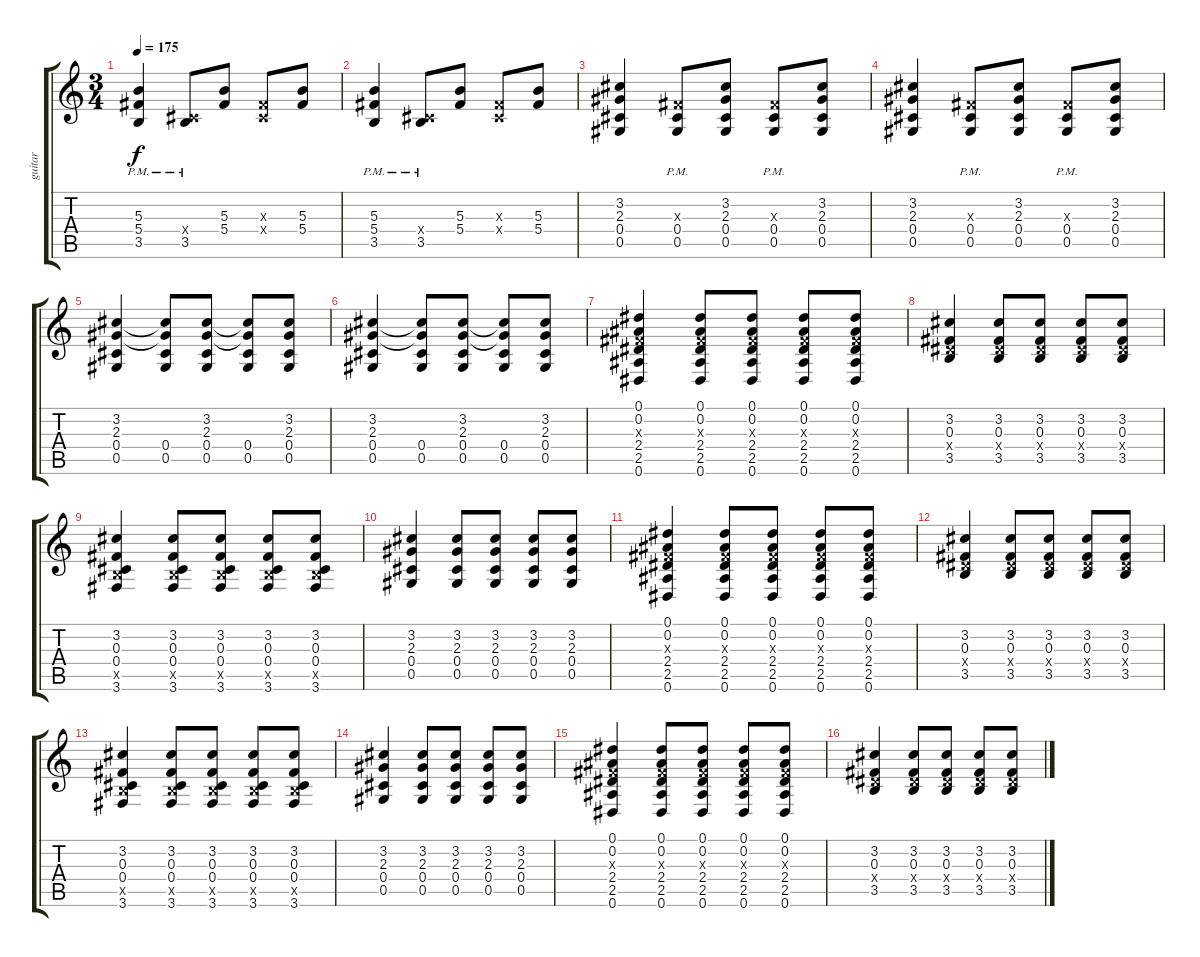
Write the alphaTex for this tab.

\track ("guitar" "guitar") {instrument acousticguitarsteel}
\staff {score tabs}
\tuning (Eb4 Bb3 Gb3 Db3 Ab2 Eb2) {hide}
\ts (3 4)
\tempo 175
\clef g2
\ks c
(5.3{pm} 5.4{pm} 3.5).4{dy f} (0.4{x} 3.5{pm}).8 (5.3 5.4).8 (0.3{x} 0.4{x}).8 (5.3 5.4).8 |
(5.3{pm} 5.4{pm} 3.5).4 (0.4{x} 3.5{pm}).8 (5.3 5.4).8 (0.3{x} 0.4{x}).8 (5.3 5.4).8 |
(3.2 2.3 0.4 0.5).4 (0.3{x} 0.4{pm} 0.5{pm}).8 (3.2 2.3 0.4 0.5).8 (0.3{x} 0.4{pm} 0.5{pm}).8 (3.2 2.3 0.4 0.5).8 |
(3.2 2.3 0.4 0.5).4 (0.3{x} 0.4{pm} 0.5{pm}).8 (3.2 2.3 0.4 0.5).8 (0.3{x} 0.4{pm} 0.5{pm}).8 (3.2 2.3 0.4 0.5).8 |
(3.2 2.3 0.4 0.5).4 (3.2{t} 2.3{t} 0.4 0.5).8 (3.2 2.3 0.4 0.5).8 (3.2{t} 2.3{t} 0.4 0.5).8 (3.2 2.3 0.4 0.5).8 |
(3.2 2.3 0.4 0.5).4 (3.2{t} 2.3{t} 0.4 0.5).8 (3.2 2.3 0.4 0.5).8 (3.2{t} 2.3{t} 0.4 0.5).8 (3.2 2.3 0.4 0.5).8 |
(0.1 0.2 0.3{x} 2.4 2.5 0.6).4 (0.1 0.2 0.3{x} 2.4 2.5 0.6).8 (0.1 0.2 0.3{x} 2.4 2.5 0.6).8 (0.1 0.2 0.3{x} 2.4 2.5 0.6).8 (0.1 0.2 0.3{x} 2.4 2.5 0.6).8 |
(3.2 0.3 2.4{x} 3.5).4 (3.2 0.3 2.4{x} 3.5).8 (3.2 0.3 2.4{x} 3.5).8 (3.2 0.3 2.4{x} 3.5).8 (3.2 0.3 2.4{x} 3.5).8 |
(3.2 0.3 0.4 3.5{x} 3.6).4 (3.2 0.3 0.4 3.5{x} 3.6).8 (3.2 0.3 0.4 3.5{x} 3.6).8 (3.2 0.3 0.4 3.5{x} 3.6).8 (3.2 0.3 0.4 3.5{x} 3.6).8 |
(3.2 2.3 0.4 0.5).4 (3.2 2.3 0.4 0.5).8 (3.2 2.3 0.4 0.5).8 (3.2 2.3 0.4 0.5).8 (3.2 2.3 0.4 0.5).8 |
(0.1 0.2 0.3{x} 2.4 2.5 0.6).4 (0.1 0.2 0.3{x} 2.4 2.5 0.6).8 (0.1 0.2 0.3{x} 2.4 2.5 0.6).8 (0.1 0.2 0.3{x} 2.4 2.5 0.6).8 (0.1 0.2 0.3{x} 2.4 2.5 0.6).8 |
(3.2 0.3 2.4{x} 3.5).4 (3.2 0.3 2.4{x} 3.5).8 (3.2 0.3 2.4{x} 3.5).8 (3.2 0.3 2.4{x} 3.5).8 (3.2 0.3 2.4{x} 3.5).8 |
(3.2 0.3 0.4 3.5{x} 3.6).4 (3.2 0.3 0.4 3.5{x} 3.6).8 (3.2 0.3 0.4 3.5{x} 3.6).8 (3.2 0.3 0.4 3.5{x} 3.6).8 (3.2 0.3 0.4 3.5{x} 3.6).8 |
(3.2 2.3 0.4 0.5).4 (3.2 2.3 0.4 0.5).8 (3.2 2.3 0.4 0.5).8 (3.2 2.3 0.4 0.5).8 (3.2 2.3 0.4 0.5).8 |
(0.1 0.2 0.3{x} 2.4 2.5 0.6).4 (0.1 0.2 0.3{x} 2.4 2.5 0.6).8 (0.1 0.2 0.3{x} 2.4 2.5 0.6).8 (0.1 0.2 0.3{x} 2.4 2.5 0.6).8 (0.1 0.2 0.3{x} 2.4 2.5 0.6).8 |
(3.2 0.3 2.4{x} 3.5).4 (3.2 0.3 2.4{x} 3.5).8 (3.2 0.3 2.4{x} 3.5).8 (3.2 0.3 2.4{x} 3.5).8 (3.2 0.3 2.4{x} 3.5).8
